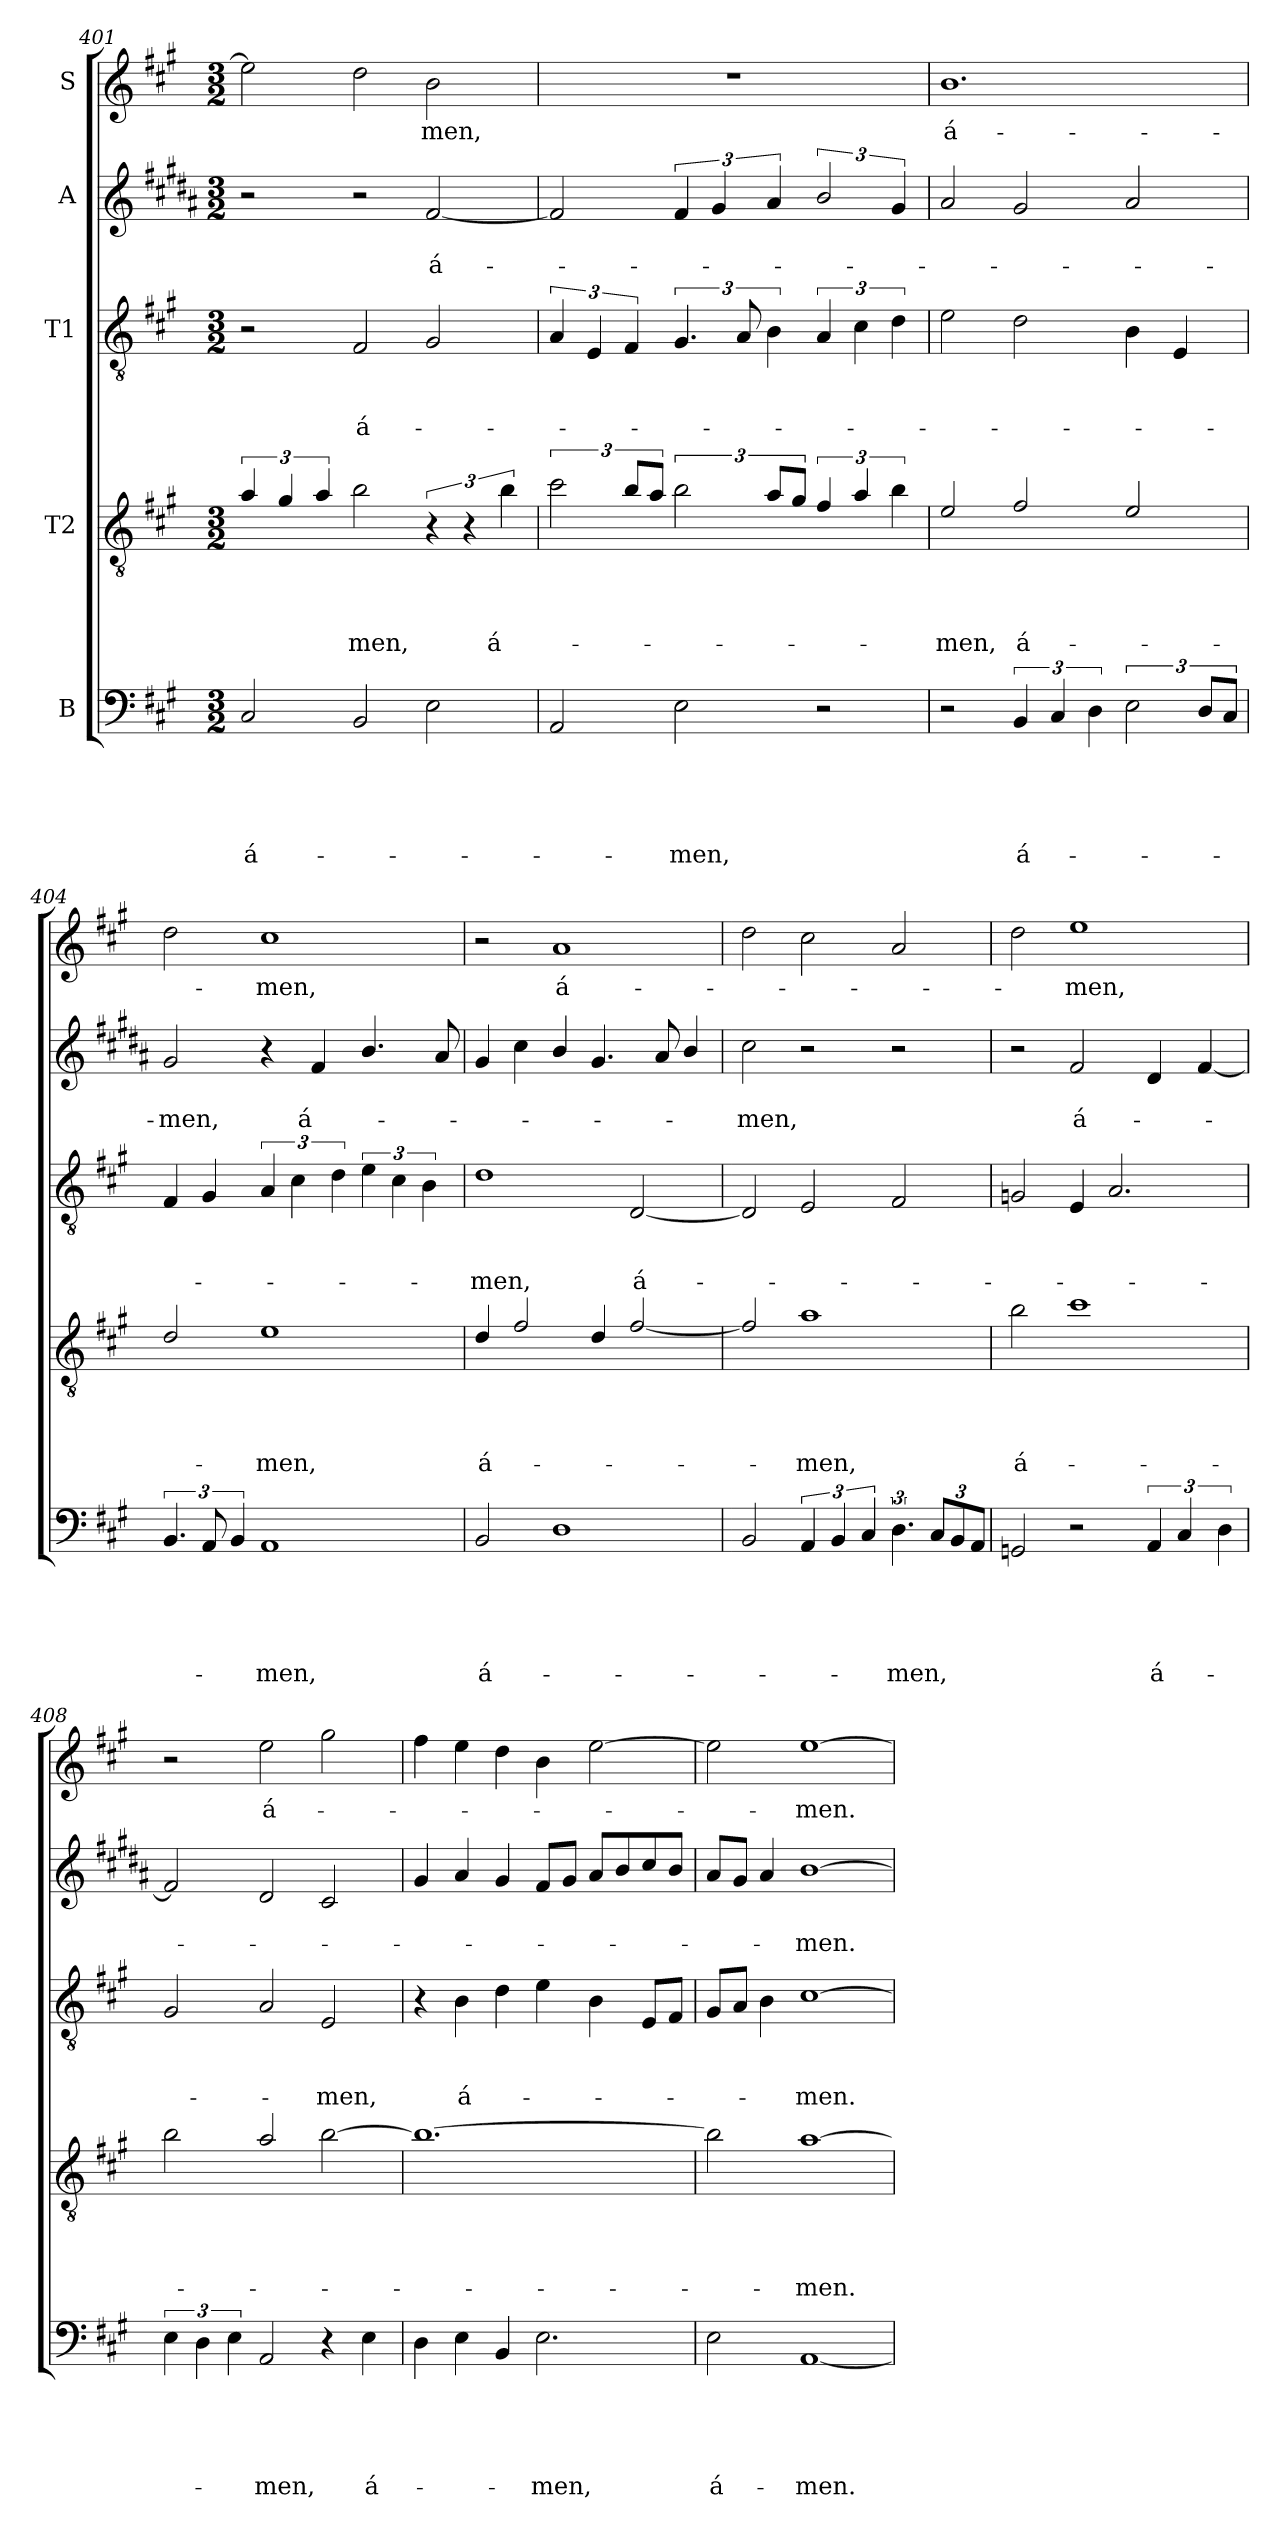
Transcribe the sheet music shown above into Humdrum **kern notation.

**kern	**text	**text	**text	**text	**text	**kern	**text	**text	**text	**text	**kern	**text	**text	**text	**kern	**text	**text	**kern	**text
*part5	*part5	*part5	*part5	*part5	*part5	*part4	*part4	*part4	*part4	*part4	*part3	*part3	*part3	*part3	*part2	*part2	*part2	*part1	*part1
*staff5	*staff5	*staff5	*staff5	*staff5	*staff5	*staff4	*staff4	*staff4	*staff4	*staff4	*staff3	*staff3	*staff3	*staff3	*staff2	*staff2	*staff2	*staff1	*staff1
*I"B	*	*	*	*	*	*I"T2	*	*	*	*	*I"T1	*	*	*	*I"A	*	*	*I"S	*
*clefF4	*	*	*	*	*	*clefGv2	*	*	*	*	*clefGv2	*	*	*	*clefG2	*	*	*clefG2	*
*	*	*	*	*	*	*ITrd8c14	*	*	*	*	*	*	*	*	*ITrd1c2	*	*	*	*
*k[f#c#g#]	*	*	*	*	*	*k[f#c#g#]	*	*	*	*	*k[f#c#g#]	*	*	*	*k[f#c#g#]	*	*	*k[f#c#g#]	*
*A:	*	*	*	*	*	*A:	*	*	*	*	*A:	*	*	*	*A:	*	*	*A:	*
*M3/2	*	*	*	*	*	*M3/2	*	*	*	*	*M3/2	*	*	*	*M3/2	*	*	*M3/2	*
=401	=401	=401	=401	=401	=401	=401	=401	=401	=401	=401	=401	=401	=401	=401	=401	=401	=401	=401	=401
!	!	!	!	!	!LO:LY:b	!	!	!	!	!	!	!	!	!	!	!	!	!	!
2C#/	.	.	.	.	á-	6A/	.	.	.	.	2r	.	.	.	2r	.	.	2ee\]	.
.	.	.	.	.	.	6G#/	.	.	.	.	.	.	.	.	.	.	.	.	.
.	.	.	.	.	.	6A/	.	.	.	.	.	.	.	.	.	.	.	.	.
!	!	!	!	!	!	!	!	!	!	!LO:LY:b	!	!	!	!LO:LY:b	!	!	!	!	!
2BB/	.	.	.	.	.	2B\	.	.	.	-men,	2F#/	.	.	á-	2r	.	.	2dd\	.
!	!	!	!	!	!	!	!	!	!	!	!	!	!	!	!	!	!LO:LY:b	!	!LO:LY:b
2E\	.	.	.	.	.	6r	.	.	.	.	2G#/	.	.	.	[2e/	.	á-	2b\	-men,
.	.	.	.	.	.	6r	.	.	.	.	.	.	.	.	.	.	.	.	.
!	!	!	!	!	!	!	!	!	!	!LO:LY:b	!	!	!	!	!	!	!	!	!
.	.	.	.	.	.	6B\	.	.	.	á-	.	.	.	.	.	.	.	.	.
!!LO:LB:g=z
=402	=402	=402	=402	=402	=402	=402	=402	=402	=402	=402	=402	=402	=402	=402	=402	=402	=402	=402	=402
2AA/	.	.	.	.	.	3c#\	.	.	.	.	6A/	.	.	.	2e/]	.	.	1.r	.
.	.	.	.	.	.	.	.	.	.	.	6E/	.	.	.	.	.	.	.	.
.	.	.	.	.	.	12B/L	.	.	.	.	6F#/	.	.	.	.	.	.	.	.
.	.	.	.	.	.	12A/J	.	.	.	.	.	.	.	.	.	.	.	.	.
!	!	!	!	!	!LO:LY:b	!	!	!	!	!	!	!	!	!	!	!	!	!	!
2E\	.	.	.	.	-men,	3B\	.	.	.	.	6.G#/	.	.	.	6e/	.	.	.	.
.	.	.	.	.	.	.	.	.	.	.	.	.	.	.	6f#/	.	.	.	.
.	.	.	.	.	.	.	.	.	.	.	12A/	.	.	.	.	.	.	.	.
.	.	.	.	.	.	12A/L	.	.	.	.	6B\	.	.	.	6g#/	.	.	.	.
.	.	.	.	.	.	12G#/J	.	.	.	.	.	.	.	.	.	.	.	.	.
2r	.	.	.	.	.	6F#/	.	.	.	.	6A/	.	.	.	3a/	.	.	.	.
.	.	.	.	.	.	6A/	.	.	.	.	6c#\	.	.	.	.	.	.	.	.
.	.	.	.	.	.	6B\	.	.	.	.	6d\	.	.	.	6f#/	.	.	.	.
=403	=403	=403	=403	=403	=403	=403	=403	=403	=403	=403	=403	=403	=403	=403	=403	=403	=403	=403	=403
!	!	!	!	!	!	!	!	!	!	!LO:LY:b	!	!	!	!	!	!	!	!	!LO:LY:b
2r	.	.	.	.	.	2E/	.	.	.	-men,	2e\	.	.	.	2g#/	.	.	1.b	á-
!	!	!	!	!	!LO:LY:b	!	!	!	!	!LO:LY:b	!	!	!	!	!	!	!	!	!
6BB/	.	.	.	.	á-	2F#/	.	.	.	á-	2d\	.	.	.	2f#/	.	.	.	.
6C#/	.	.	.	.	.	.	.	.	.	.	.	.	.	.	.	.	.	.	.
6D\	.	.	.	.	.	.	.	.	.	.	.	.	.	.	.	.	.	.	.
3E\	.	.	.	.	.	2E/	.	.	.	.	4B\	.	.	.	2g#/	.	.	.	.
.	.	.	.	.	.	.	.	.	.	.	4E/	.	.	.	.	.	.	.	.
12D/L	.	.	.	.	.	.	.	.	.	.	.	.	.	.	.	.	.	.	.
12C#/J	.	.	.	.	.	.	.	.	.	.	.	.	.	.	.	.	.	.	.
=404	=404	=404	=404	=404	=404	=404	=404	=404	=404	=404	=404	=404	=404	=404	=404	=404	=404	=404	=404
!	!	!	!	!	!	!	!	!	!	!	!	!	!	!	!	!	!LO:LY:b	!	!
6.BB/	.	.	.	.	.	2D/	.	.	.	.	4F#/	.	.	.	2f#/	.	-men,	2dd\	.
12AA/	.	.	.	.	.	.	.	.	.	.	4G#/	.	.	.	.	.	.	.	.
6BB/	.	.	.	.	.	.	.	.	.	.	.	.	.	.	.	.	.	.	.
!	!	!	!	!	!LO:LY:b	!	!	!	!	!LO:LY:b	!	!	!	!	!	!	!	!	!LO:LY:b
1AA	.	.	.	.	-men,	1E	.	.	.	-men,	6A/	.	.	.	4r	.	.	1cc#	-men,
.	.	.	.	.	.	.	.	.	.	.	6c#\	.	.	.	.	.	.	.	.
!	!	!	!	!	!	!	!	!	!	!	!	!	!	!	!	!	!LO:LY:b	!	!
.	.	.	.	.	.	.	.	.	.	.	.	.	.	.	4e/	.	á-	.	.
.	.	.	.	.	.	.	.	.	.	.	6d\	.	.	.	.	.	.	.	.
.	.	.	.	.	.	.	.	.	.	.	6e\	.	.	.	4.a/	.	.	.	.
.	.	.	.	.	.	.	.	.	.	.	6c#\	.	.	.	.	.	.	.	.
.	.	.	.	.	.	.	.	.	.	.	6B\	.	.	.	.	.	.	.	.
.	.	.	.	.	.	.	.	.	.	.	.	.	.	.	8g#/	.	.	.	.
!!LO:PB:g=z
=405	=405	=405	=405	=405	=405	=405	=405	=405	=405	=405	=405	=405	=405	=405	=405	=405	=405	=405	=405
!	!	!	!	!	!LO:LY:b	!	!	!	!	!LO:LY:b	!	!	!	!LO:LY:b	!	!	!	!	!
2BB/	.	.	.	.	á-	4D/	.	.	.	á-	1d	.	.	-men,	4f#/	.	.	2r	.
.	.	.	.	.	.	2F#/	.	.	.	.	.	.	.	.	4b\	.	.	.	.
!	!	!	!	!	!	!	!	!	!	!	!	!	!	!	!	!	!	!	!LO:LY:b
1D	.	.	.	.	.	.	.	.	.	.	.	.	.	.	4a/	.	.	1a	á-
.	.	.	.	.	.	4D/	.	.	.	.	.	.	.	.	4.f#/	.	.	.	.
!	!	!	!	!	!	!	!	!	!	!	!	!	!	!LO:LY:b	!	!	!	!	!
.	.	.	.	.	.	[2F#/	.	.	.	.	[2D/	.	.	á-	.	.	.	.	.
.	.	.	.	.	.	.	.	.	.	.	.	.	.	.	8g#/	.	.	.	.
.	.	.	.	.	.	.	.	.	.	.	.	.	.	.	4a/	.	.	.	.
=406	=406	=406	=406	=406	=406	=406	=406	=406	=406	=406	=406	=406	=406	=406	=406	=406	=406	=406	=406
!	!	!	!	!	!	!	!	!	!	!	!	!	!	!	!	!	!LO:LY:b	!	!
2BB/	.	.	.	.	.	2F#/]	.	.	.	.	2D/]	.	.	.	2b\	.	-men,	2dd\	.
!	!	!	!	!	!	!	!	!	!	!LO:LY:b	!	!	!	!	!	!	!	!	!
6AA/	.	.	.	.	.	1A	.	.	.	-men,	2E/	.	.	.	2r	.	.	2cc#\	.
6BB/	.	.	.	.	.	.	.	.	.	.	.	.	.	.	.	.	.	.	.
6C#/	.	.	.	.	.	.	.	.	.	.	.	.	.	.	.	.	.	.	.
!	!	!	!	!	!LO:LY:b	!	!	!	!	!	!	!	!	!	!	!	!	!	!
6.D\	.	.	.	.	-men,	.	.	.	.	.	2F#/	.	.	.	2r	.	.	2a/	.
12C#/L	.	.	.	.	.	.	.	.	.	.	.	.	.	.	.	.	.	.	.
12BB/	.	.	.	.	.	.	.	.	.	.	.	.	.	.	.	.	.	.	.
12AA/J	.	.	.	.	.	.	.	.	.	.	.	.	.	.	.	.	.	.	.
=407	=407	=407	=407	=407	=407	=407	=407	=407	=407	=407	=407	=407	=407	=407	=407	=407	=407	=407	=407
!	!	!	!	!	!	!	!	!	!	!LO:LY:b	!	!	!	!	!	!	!	!	!
2GGn/	.	.	.	.	.	2B\	.	.	.	á-	2G/	.	.	.	2r	.	.	2dd\	.
!	!	!	!	!	!	!	!	!	!	!	!	!	!	!	!	!	!LO:LY:b	!	!LO:LY:b
2r	.	.	.	.	.	1c#	.	.	.	.	4E/	.	.	.	2e/	.	á-	1ee	-men,
.	.	.	.	.	.	.	.	.	.	.	2.A/	.	.	.	.	.	.	.	.
!	!	!	!	!	!LO:LY:b	!	!	!	!	!	!	!	!	!	!	!	!	!	!
6AA/	.	.	.	.	á-	.	.	.	.	.	.	.	.	.	4c#/	.	.	.	.
6C#/	.	.	.	.	.	.	.	.	.	.	.	.	.	.	.	.	.	.	.
.	.	.	.	.	.	.	.	.	.	.	.	.	.	.	[4e/	.	.	.	.
6D\	.	.	.	.	.	.	.	.	.	.	.	.	.	.	.	.	.	.	.
=408	=408	=408	=408	=408	=408	=408	=408	=408	=408	=408	=408	=408	=408	=408	=408	=408	=408	=408	=408
6E\	.	.	.	.	.	2B\	.	.	.	.	2G#/	.	.	.	2e/]	.	.	2r	.
6D\	.	.	.	.	.	.	.	.	.	.	.	.	.	.	.	.	.	.	.
6E\	.	.	.	.	.	.	.	.	.	.	.	.	.	.	.	.	.	.	.
!	!	!	!	!	!LO:LY:b	!	!	!	!	!	!	!	!	!	!	!	!	!	!LO:LY:b
2AA/	.	.	.	.	-men,	2A/	.	.	.	.	2A/	.	.	.	2c#/	.	.	2ee\	á-
!	!	!	!	!	!	!	!	!	!	!	!	!	!	!LO:LY:b	!	!	!	!	!
4r	.	.	.	.	.	[2B\	.	.	.	.	2E/	.	.	-men,	2B/	.	.	2gg#\	.
!	!	!	!	!	!LO:LY:b	!	!	!	!	!	!	!	!	!	!	!	!	!	!
4E\	.	.	.	.	á-	.	.	.	.	.	.	.	.	.	.	.	.	.	.
!!LO:LB:g=z
=409	=409	=409	=409	=409	=409	=409	=409	=409	=409	=409	=409	=409	=409	=409	=409	=409	=409	=409	=409
4D\	.	.	.	.	.	1.B_	.	.	.	.	4r	.	.	.	4f#/	.	.	4ff#\	.
!	!	!	!	!	!	!	!	!	!	!	!	!	!	!LO:LY:b	!	!	!	!	!
4E\	.	.	.	.	.	.	.	.	.	.	4B\	.	.	á-	4g#/	.	.	4ee\	.
4BB/	.	.	.	.	.	.	.	.	.	.	4d\	.	.	.	4f#/	.	.	4dd\	.
!	!	!	!	!	!LO:LY:b	!	!	!	!	!	!	!	!	!	!	!	!	!	!
2.E\	.	.	.	.	-men,	.	.	.	.	.	4e\	.	.	.	8e/L	.	.	4b\	.
.	.	.	.	.	.	.	.	.	.	.	.	.	.	.	8f#/J	.	.	.	.
.	.	.	.	.	.	.	.	.	.	.	4B\	.	.	.	8g#/L	.	.	[2ee\	.
.	.	.	.	.	.	.	.	.	.	.	.	.	.	.	8a/	.	.	.	.
.	.	.	.	.	.	.	.	.	.	.	8E/L	.	.	.	8b/	.	.	.	.
.	.	.	.	.	.	.	.	.	.	.	8F#/J	.	.	.	8a/J	.	.	.	.
=410	=410	=410	=410	=410	=410	=410	=410	=410	=410	=410	=410	=410	=410	=410	=410	=410	=410	=410	=410
!	!	!	!	!	!LO:LY:b	!	!	!	!	!	!	!	!	!	!	!	!	!	!
2E\	.	.	.	.	á-	2B\]	.	.	.	.	8G#/L	.	.	.	8g#/L	.	.	2ee\]	.
.	.	.	.	.	.	.	.	.	.	.	8A/J	.	.	.	8f#/J	.	.	.	.
.	.	.	.	.	.	.	.	.	.	.	4B\	.	.	.	4g#/	.	.	.	.
!	!	!	!	!	!LO:LY:b	!	!	!	!	!LO:LY:b	!	!	!	!LO:LY:b	!	!	!LO:LY:b	!	!LO:LY:b
[1AA	.	.	.	.	-men.	[1A	.	.	.	-men.	[1c#	.	.	-men.	[1a	.	-men.	[1ee	-men.
=	=	=	=	=	=	=	=	=	=	=	=	=	=	=	=	=	=	=	=
*-	*-	*-	*-	*-	*-	*-	*-	*-	*-	*-	*-	*-	*-	*-	*-	*-	*-	*-	*-
